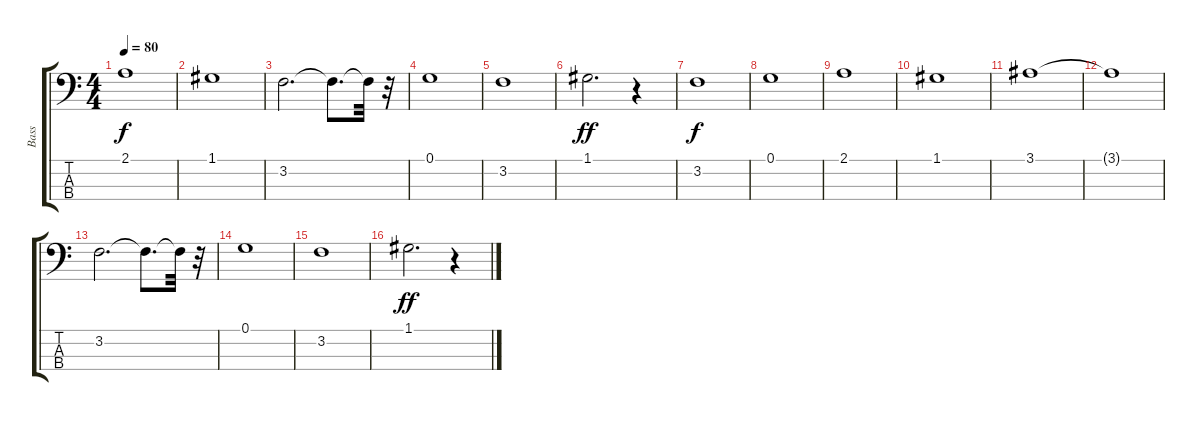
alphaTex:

\track ("Bass" "Bass") {instrument electricbassfinger}
\staff {score tabs}
\tuning (G2 D2 A1 E1) {hide}
\ts (4 4)
\tempo 80
\clef f4
\ks c
2.1.1{dy f} |
1.1.1 |
3.2.2{d} 3.2{t}.8{d} 3.2{t}.32 r.32 |
0.1.1 |
3.2.1 |
1.1.2{d dy ff} r.4 |
3.2.1{dy f} |
0.1.1 |
2.1.1 |
1.1.1 |
3.1.1 |
3.1{t}.1 |
3.2.2{d} 3.2{t}.8{d} 3.2{t}.32 r.32 |
0.1.1 |
3.2.1 |
1.1.2{d dy ff} r.4
